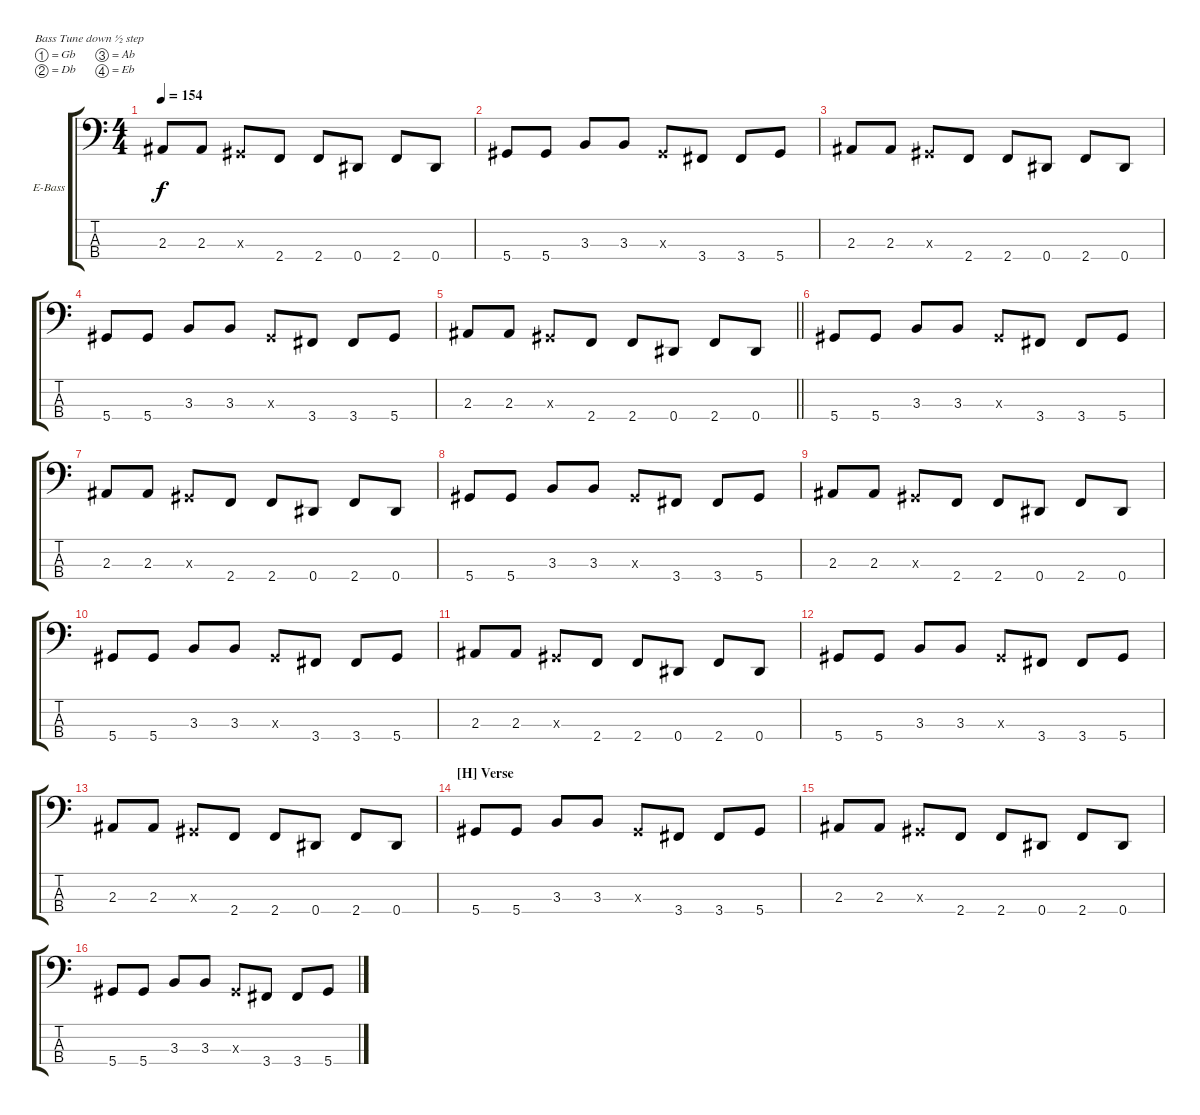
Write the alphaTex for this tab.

\defaultSystemsLayout 4
\bracketExtendMode groupsimilarinstruments
\firstSystemTrackNameOrientation horizontal
\otherSystemsTrackNameOrientation horizontal
\track ("El Bass" "E-Bass") {instrument electricbassfinger}
\staff {score tabs}
\tuning (Gb2 Db2 Ab1 Eb1)
\ts (4 4)
\tempo 154
\clef f4
\scale
1.03909
\ks c
2.3.8{dy f} 2.3.8 0.3{x}.8 2.4.8 2.4.8 0.4.8 2.4.8 0.4.8 |
\scale
0.960908 5.4.8 5.4.8 3.3.8 3.3.8 0.3{x}.8 3.4.8 3.4.8 5.4.8 |
\scale
1.03909 2.3.8 2.3.8 0.3{x}.8 2.4.8 2.4.8 0.4.8 2.4.8 0.4.8 |
\scale
0.960908 5.4.8 5.4.8 3.3.8 3.3.8 0.3{x}.8 3.4.8 3.4.8 5.4.8 |
\scale
1.03909
\barLineRight lightlight
2.3.8 2.3.8 0.3{x}.8 2.4.8 2.4.8 0.4.8 2.4.8 0.4.8 |
\scale
0.960908 5.4.8 5.4.8 3.3.8 3.3.8 0.3{x}.8 3.4.8 3.4.8 5.4.8 |
\scale
1.03909 2.3.8 2.3.8 0.3{x}.8 2.4.8 2.4.8 0.4.8 2.4.8 0.4.8 |
\scale
0.960908 5.4.8 5.4.8 3.3.8 3.3.8 0.3{x}.8 3.4.8 3.4.8 5.4.8 |
\scale
1.03909 2.3.8 2.3.8 0.3{x}.8 2.4.8 2.4.8 0.4.8 2.4.8 0.4.8 |
\scale
0.960908 5.4.8 5.4.8 3.3.8 3.3.8 0.3{x}.8 3.4.8 3.4.8 5.4.8 |
\scale
1.03909 2.3.8 2.3.8 0.3{x}.8 2.4.8 2.4.8 0.4.8 2.4.8 0.4.8 |
\scale
0.960908 5.4.8 5.4.8 3.3.8 3.3.8 0.3{x}.8 3.4.8 3.4.8 5.4.8 |
\scale
1.03909 2.3.8 2.3.8 0.3{x}.8 2.4.8 2.4.8 0.4.8 2.4.8 0.4.8 |
\section ("H" "Verse")
\scale
0.960908 5.4.8 5.4.8 3.3.8 3.3.8 0.3{x}.8 3.4.8 3.4.8 5.4.8 |
\scale
1.03909 2.3.8 2.3.8 0.3{x}.8 2.4.8 2.4.8 0.4.8 2.4.8 0.4.8 |
\scale
0.960908 5.4.8 5.4.8 3.3.8 3.3.8 0.3{x}.8 3.4.8 3.4.8 5.4.8
